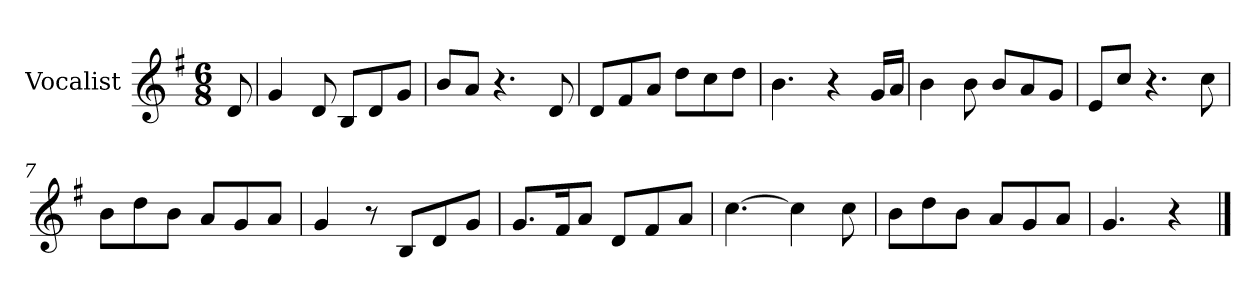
**kern
*part1
*staff1
*I"Vocalist
*k[f#]
*G:
*M6/8
=
8d
=1
4g
8d
8BL
8d
8gJ
=2
8bL
8aJ
4.r
8d
=3
8dL
8f#
8aJ
8ddL
8cc
8ddJ
=4
4.b
4r
16gLL
16aJJ
=5
4b
8b
8bL
8a
8gJ
=6
8eL
8ccJ
4.r
8cc
=7
8bL
8dd
8bJ
8aL
8g
8aJ
=8
4g
8r
8BL
8d
8gJ
=9
8.gL
16f#K
8aJ
8dL
8f#
8aJ
=10
[4.cc
4cc]
8cc
=11
8bL
8dd
8bJ
8aL
8g
8aJ
=12
4.g
4r
==
*-
